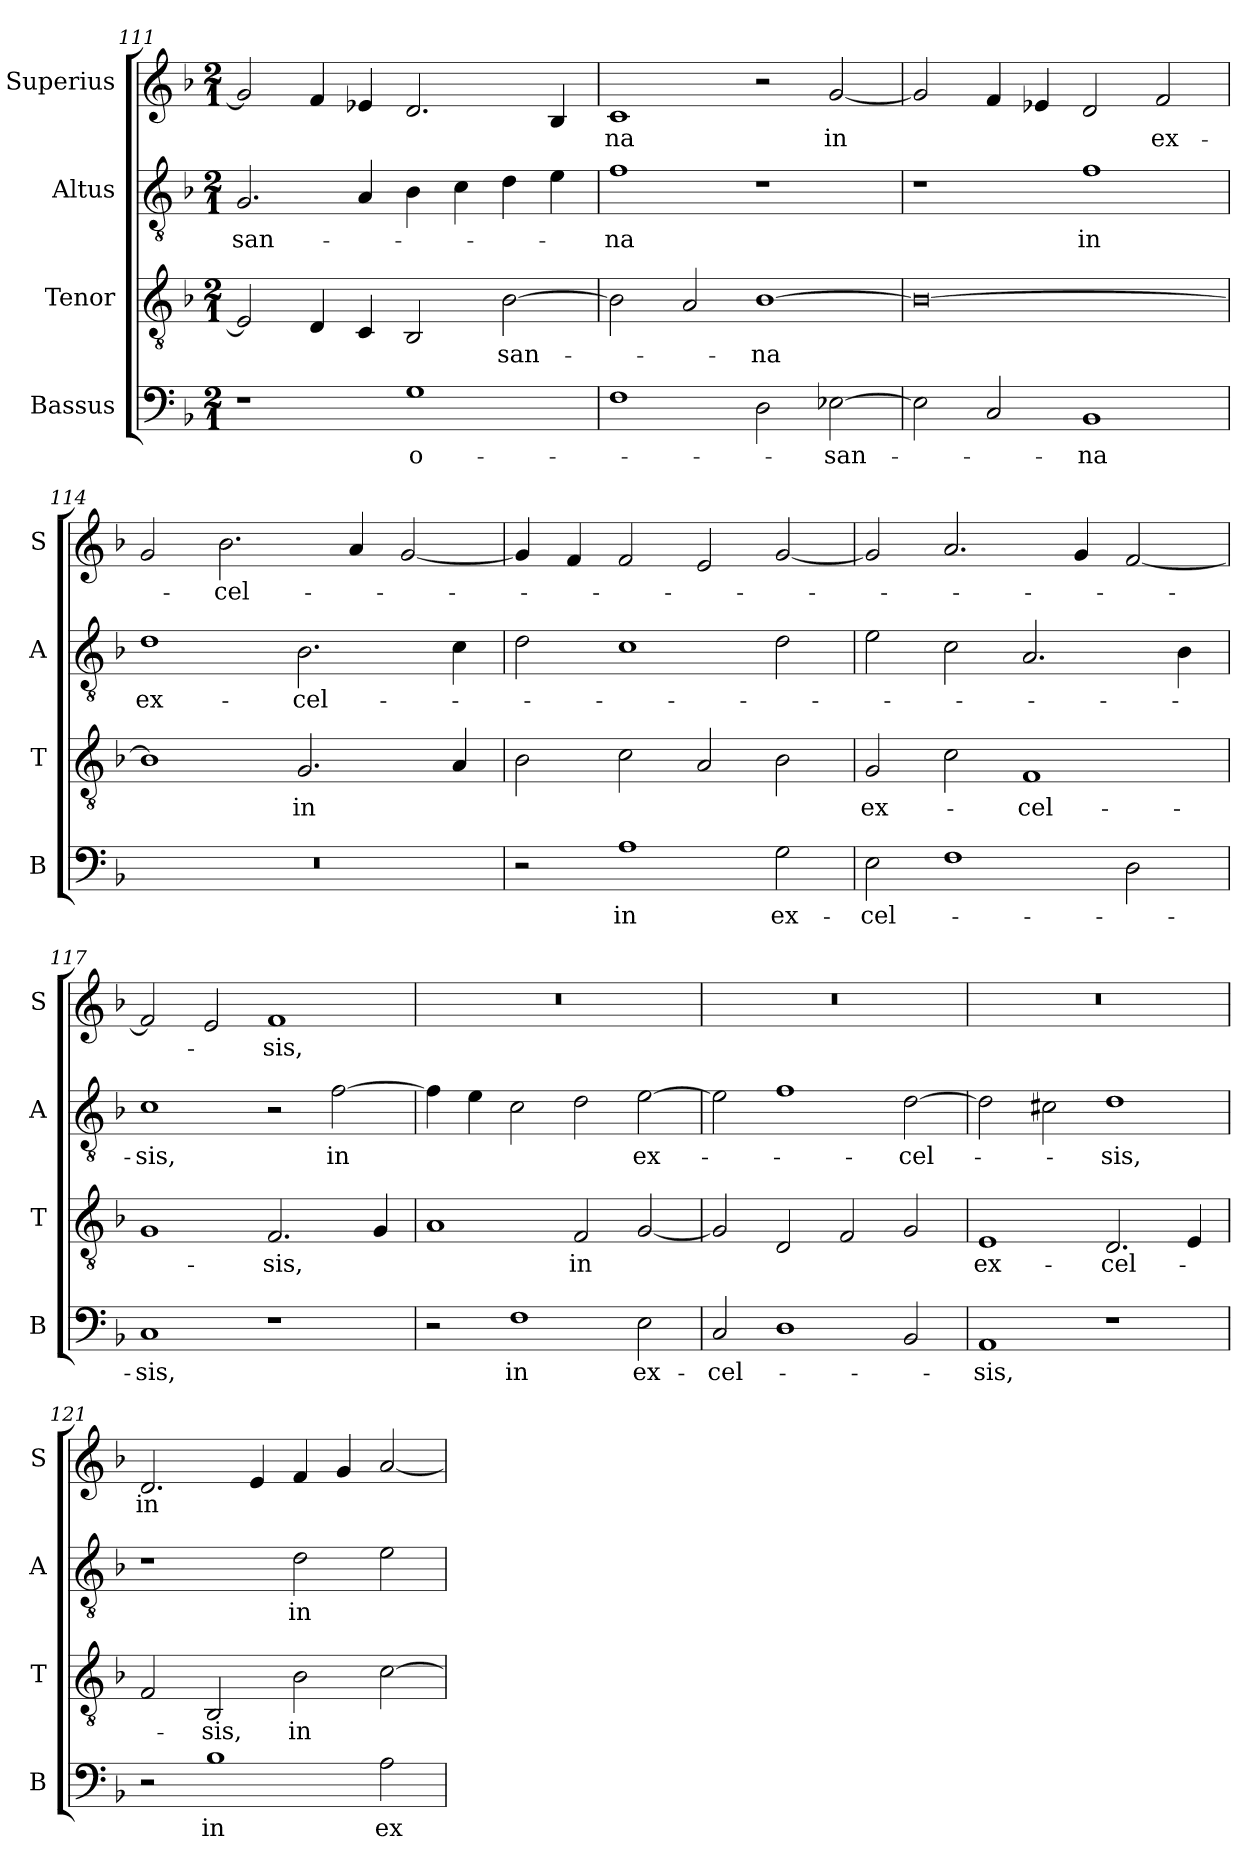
**kern	**text	**kern	**text	**kern	**text	**kern	**text
*part4	*part4	*part3	*part3	*part2	*part2	*part1	*part1
*staff4	*staff4	*staff3	*staff3	*staff2	*staff2	*staff1	*staff1
*I"Bassus	*	*I"Tenor	*	*I"Altus	*	*I"Superius	*
*I'B	*	*I'T	*	*I'A	*	*I'S	*
*clefF4	*	*clefGv2	*	*clefGv2	*	*clefG2	*
*k[b-]	*	*k[b-]	*	*k[b-]	*	*k[b-]	*
*M2/1	*	*M2/1	*	*M2/1	*	*M2/1	*
=111	=111	=111	=111	=111	=111	=111	=111
!	!	!	!	!	!LO:LY:i	!	!
1r	.	2E-]	.	2.G	-san-	2g]	.
.	.	4D	.	.	.	4f	.
.	.	4C	.	4A	.	4e-X	.
!	!LO:LY:i	!	!	!	!	!	!
1G	o-	2BB-	.	4B-	.	2.d	.
.	.	.	.	4c	.	.	.
!	!	!	!LO:LY:i	!	!	!	!
.	.	[2B-	-san-	4d	.	.	.
.	.	.	.	4e	.	4B-	.
=112	=112	=112	=112	=112	=112	=112	=112
!	!	!	!	!	!LO:LY:i	!	!LO:LY:i
1F	.	2B-]	.	1f	-na	1c	-na
.	.	2A	.	.	.	.	.
!	!	!	!LO:LY:i	!	!	!	!
2D	.	[1B-	-na	1r	.	2r	.
!	!LO:LY:i	!	!	!	!	!	!
[2E-X	-san-	.	.	.	.	[2g	in
=113	=113	=113	=113	=113	=113	=113	=113
2E-]	.	0B-_	.	1r	.	2g]	.
2C	.	.	.	.	.	4f	.
.	.	.	.	.	.	4e-X	.
!	!LO:LY:i	!	!	!	!	!	!
1BB-	-na	.	.	1f	in	2d	.
.	.	.	.	.	.	2f	ex-
=114	=114	=114	=114	=114	=114	=114	=114
0r	.	1B-]	.	1d	ex-	2g	.
.	.	.	.	.	.	2.b-	-cel-
.	.	2.G	in	2.B-	-cel-	.	.
.	.	.	.	.	.	4a	.
.	.	.	.	.	.	[2g	.
.	.	4A	.	4c	.	.	.
=115	=115	=115	=115	=115	=115	=115	=115
2r	.	2B-	.	2d	.	4g]	.
.	.	.	.	.	.	4f	.
1A	in	2c	.	1c	.	2f	.
.	.	2A	.	.	.	2e	.
2G	ex-	2B-	.	2d	.	[2g	.
=116	=116	=116	=116	=116	=116	=116	=116
2E	-cel-	2G	ex-	2e	.	2g]	.
1F	.	2c	.	2c	.	2.a	.
.	.	1F	-cel-	2.A	.	.	.
.	.	.	.	.	.	4g	.
2D	.	.	.	.	.	[2f	.
.	.	.	.	4B-	.	.	.
=117	=117	=117	=117	=117	=117	=117	=117
!	!LO:LY:i	!	!	!	!LO:LY:i	!	!
1C	-sis,	1G	.	1c	-sis,	2f]	.
.	.	.	.	.	.	2e	.
!	!	!	!LO:LY:i	!	!	!	!LO:LY:i
1r	.	2.F	-sis,	2r	.	1f	-sis,
!	!	!	!	!	!LO:LY:i	!	!
.	.	.	.	[2f	in	.	.
.	.	4G	.	.	.	.	.
=118	=118	=118	=118	=118	=118	=118	=118
2r	.	1A	.	4f]	.	0r	.
.	.	.	.	4e	.	.	.
!	!LO:LY:i	!	!	!	!	!	!
1F	in	.	.	2c	.	.	.
!	!	!	!LO:LY:i	!	!	!	!
.	.	2F	in	2d	.	.	.
!	!LO:LY:i	!	!	!	!LO:LY:i	!	!
2E	ex-	[2G	.	[2e	ex-	.	.
=119	=119	=119	=119	=119	=119	=119	=119
!	!LO:LY:i	!	!	!	!	!	!
2C	-cel-	2G]	.	2e]	.	0r	.
1D	.	2D	.	1f	.	.	.
.	.	2F	.	.	.	.	.
!	!	!	!	!	!LO:LY:i	!	!
2BB-	.	2G	.	[2d	-cel-	.	.
=120	=120	=120	=120	=120	=120	=120	=120
!	!LO:LY:i	!	!LO:LY:i	!	!	!	!
1AA	-sis,	1E	ex-	2d]	.	0r	.
.	.	.	.	2c#X	.	.	.
!	!	!	!LO:LY:i	!	!LO:LY:i	!	!
1r	.	2.D	-cel-	1d	-sis,	.	.
.	.	4E	.	.	.	.	.
=121	=121	=121	=121	=121	=121	=121	=121
!	!	!	!	!	!	!	!LO:LY:i
2r	.	2F	.	1r	.	2.d	in
!	!LO:LY:i	!	!LO:LY:i	!	!	!	!
1B-	in	2BB-	-sis,	.	.	.	.
.	.	.	.	.	.	4e	.
!	!	!	!LO:LY:i	!	!LO:LY:i	!	!
.	.	2B-	in	2d	in	4f	.
.	.	.	.	.	.	4g	.
!	!LO:LY:i	!	!	!	!	!	!
2A	ex-	[2c	.	2e	.	[2a	.
=	=	=	=	=	=	=	=
*-	*-	*-	*-	*-	*-	*-	*-
